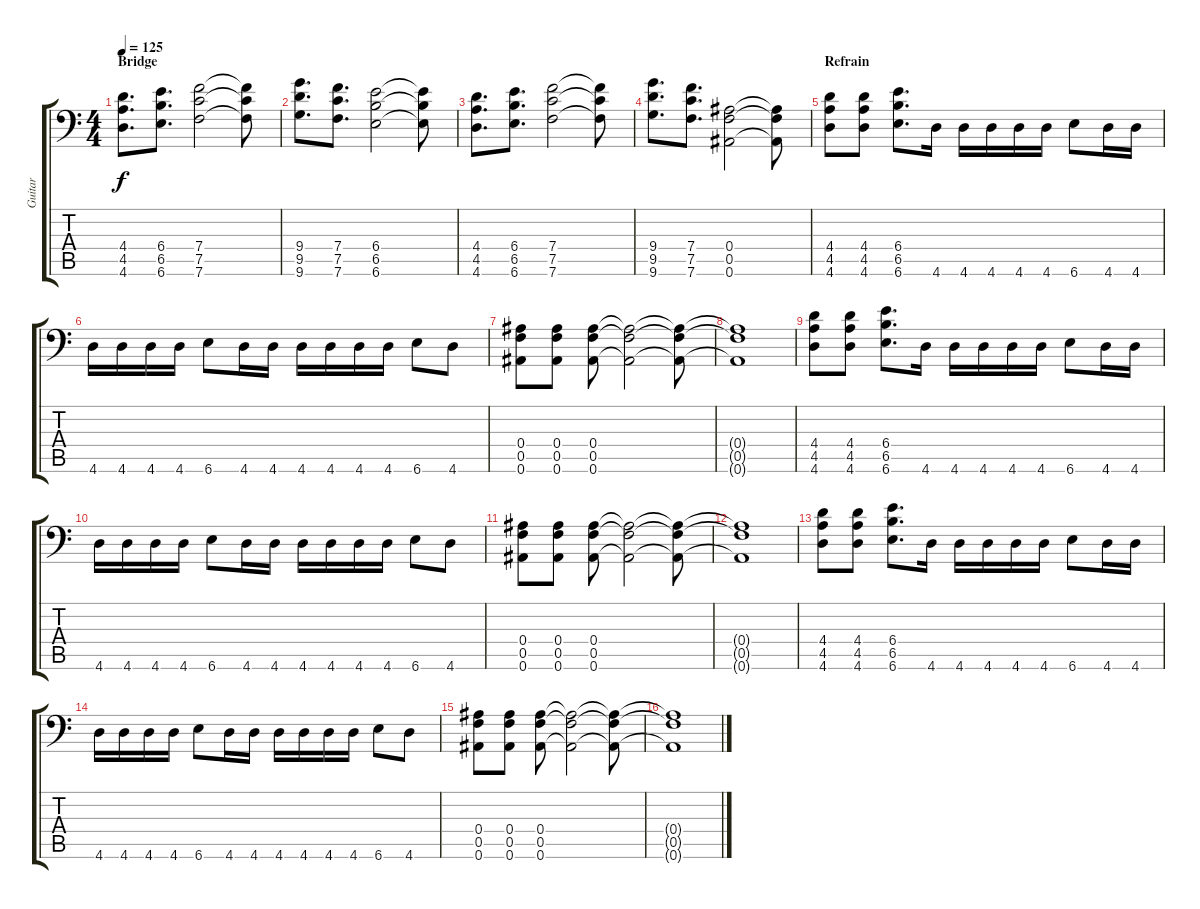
\track ("Guitar" "Guitar") {instrument electricguitarclean}
\staff {score tabs}
\tuning (C4 G3 Eb3 Bb2 F2 Bb1) {hide}
\ts (4 4)
\section ("" "Bridge")
\tempo 125
\clef f4
\ks c
(4.4 4.5 4.6).8{d dy f volume 16} (6.4 6.5 6.6).8{d} (7.4 7.5 7.6).2 (7.4{t} 7.5{t} 7.6{t}).8 |
(9.4 9.5 9.6).8{d} (7.4 7.5 7.6).8{d} (6.4 6.5 6.6).2 (6.4{t} 6.5{t} 6.6{t}).8 |
(4.4 4.5 4.6).8{d} (6.4 6.5 6.6).8{d} (7.4 7.5 7.6).2 (7.4{t} 7.5{t} 7.6{t}).8 |
(9.4 9.5 9.6).8{d} (7.4 7.5 7.6).8{d} (0.4 0.5 0.6).2 (0.4{t} 0.5{t} 0.6{t}).8 |
\section ("" "Refrain")
(4.4 4.5 4.6).8 (4.4 4.5 4.6).8 (6.4 6.5 6.6).8{d} 4.6.16 4.6.16 4.6.16 4.6.16 4.6.16 6.6.8 4.6.16 4.6.16 |
4.6.16 4.6.16 4.6.16 4.6.16 6.6.8 4.6.16 4.6.16 4.6.16 4.6.16 4.6.16 4.6.16 6.6.8 4.6.8 |
(0.4 0.5 0.6).8 (0.4 0.5 0.6).8 (0.4 0.5 0.6).8 (0.4{t} 0.5{t} 0.6{t}).2 (0.4{t} 0.5{t} 0.6{t}).8 |
(0.4{t} 0.5{t} 0.6{t}).1 |
(4.4 4.5 4.6).8 (4.4 4.5 4.6).8 (6.4 6.5 6.6).8{d} 4.6.16 4.6.16 4.6.16 4.6.16 4.6.16 6.6.8 4.6.16 4.6.16 |
4.6.16 4.6.16 4.6.16 4.6.16 6.6.8 4.6.16 4.6.16 4.6.16 4.6.16 4.6.16 4.6.16 6.6.8 4.6.8 |
(0.4 0.5 0.6).8 (0.4 0.5 0.6).8 (0.4 0.5 0.6).8 (0.4{t} 0.5{t} 0.6{t}).2 (0.4{t} 0.5{t} 0.6{t}).8 |
(0.4{t} 0.5{t} 0.6{t}).1 |
(4.4 4.5 4.6).8 (4.4 4.5 4.6).8 (6.4 6.5 6.6).8{d} 4.6.16 4.6.16 4.6.16 4.6.16 4.6.16 6.6.8 4.6.16 4.6.16 |
4.6.16 4.6.16 4.6.16 4.6.16 6.6.8 4.6.16 4.6.16 4.6.16 4.6.16 4.6.16 4.6.16 6.6.8 4.6.8 |
(0.4 0.5 0.6).8 (0.4 0.5 0.6).8 (0.4 0.5 0.6).8 (0.4{t} 0.5{t} 0.6{t}).2 (0.4{t} 0.5{t} 0.6{t}).8 |
(0.4{t} 0.5{t} 0.6{t}).1
